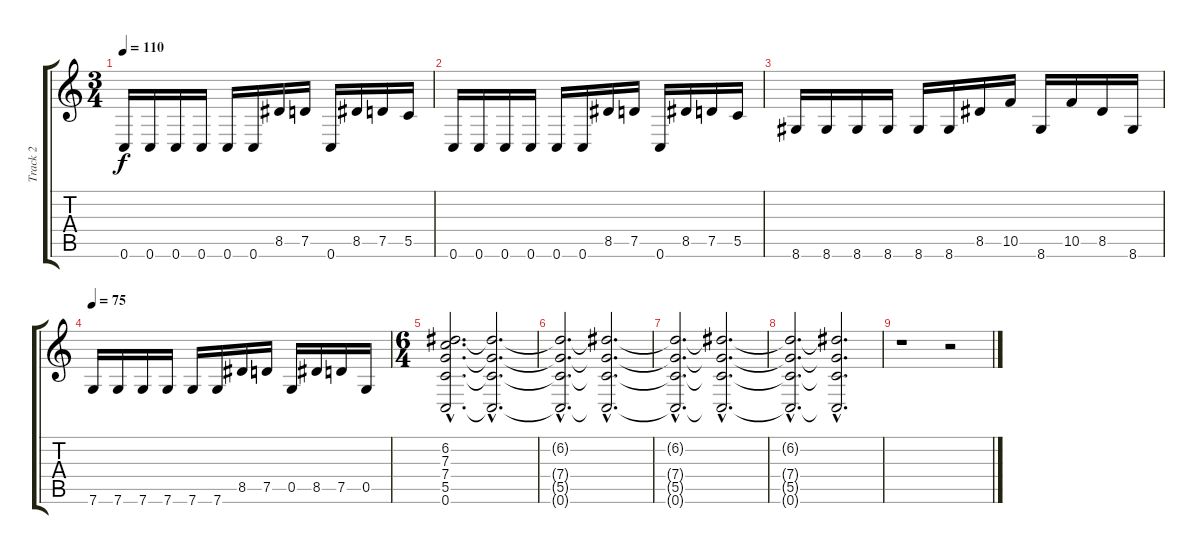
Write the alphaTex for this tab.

\track ("Track 2" "Track 2") {instrument distortionguitar}
\staff {score tabs}
\tuning (D4 A3 F3 C3 G2 C2) {hide}
\ts (3 4)
\tempo 110
\clef g2
\ks c
0.6.16{dy f} 0.6.16 0.6.16 0.6.16 0.6.16 0.6.16 8.5.16 7.5.16 0.6.16 8.5.16 7.5.16 5.5.16 |
0.6.16 0.6.16 0.6.16 0.6.16 0.6.16 0.6.16 8.5.16 7.5.16 0.6.16 8.5.16 7.5.16 5.5.16 |
8.6.16 8.6.16 8.6.16 8.6.16 8.6.16 8.6.16 8.5.16 10.5.16 8.6.16 10.5.16 8.5.16 8.6.16 |
\tempo 75
7.6.16 7.6.16 7.6.16 7.6.16 7.6.16 7.6.16 8.5.16 7.5.16 0.5.16 8.5.16 7.5.16 0.5.16 |
\ts (6 4)
(6.2{hac} 7.3{hac} 7.4{hac} 5.5{hac} 0.6{hac}).2{d} (6.2{hac t} 7.4{hac t} 5.5{hac t} 0.6{hac t}).2{d} |
(6.2{hac t} 7.4{hac t} 5.5{hac t} 0.6{hac t}).2{d} (6.2{hac t} 7.4{hac t} 5.5{hac t} 0.6{hac t}).2{d} |
(6.2{hac t} 7.4{hac t} 5.5{hac t} 0.6{hac t}).2{d} (6.2{hac t} 7.4{hac t} 5.5{hac t} 0.6{hac t}).2{d} |
(6.2{hac t} 7.4{hac t} 5.5{hac t} 0.6{hac t}).2{d} (6.2{hac t} 7.4{hac t} 5.5{hac t} 0.6{hac t}).2{d} |
r.1 r.2
